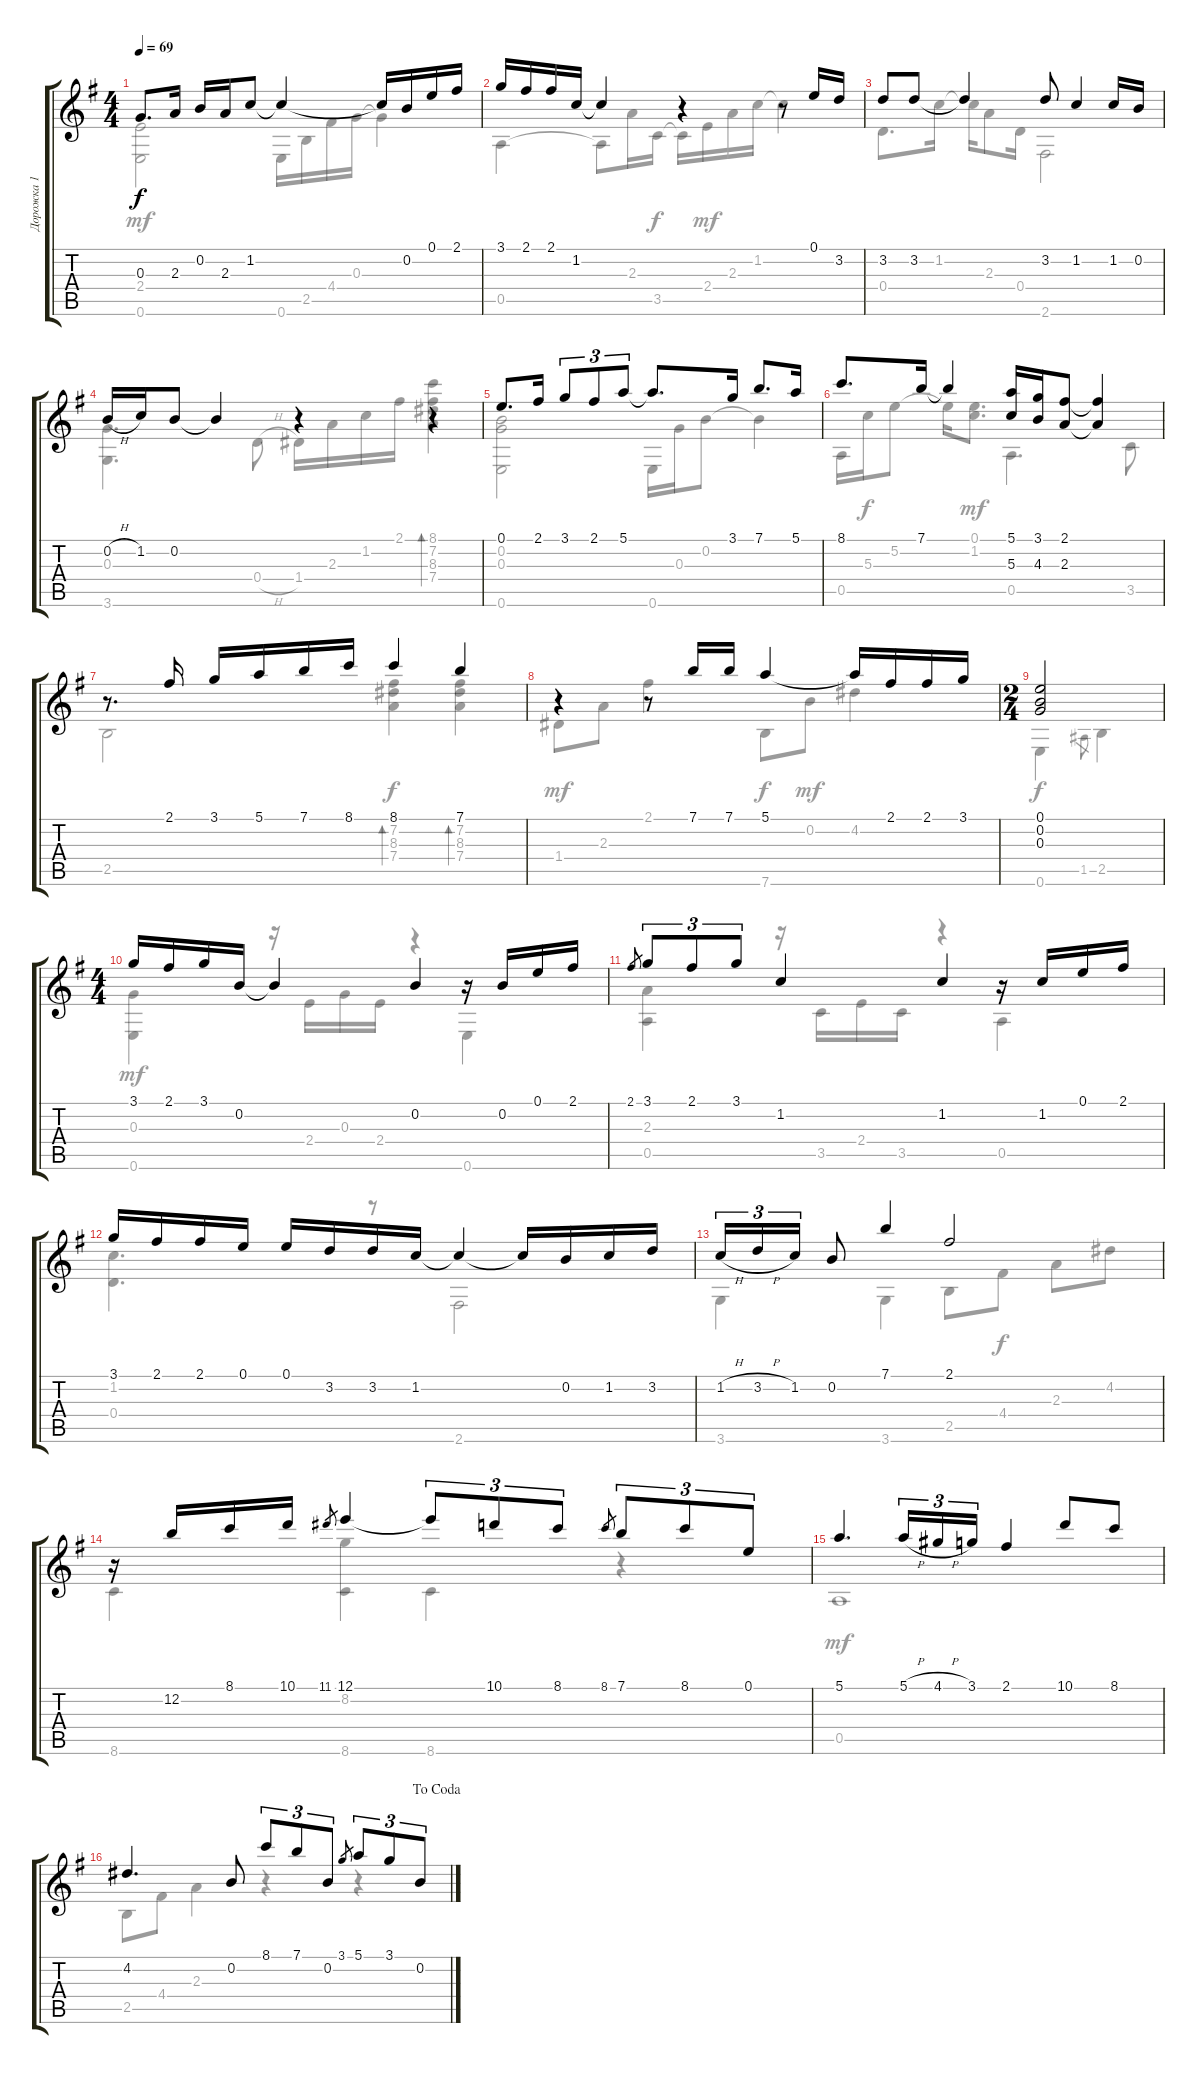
\track ("Дорожка 1" "Дорожка 1") {instrument acousticguitarnylon}
\staff {score tabs}
\tuning (E4 B3 G3 D3 A2 E2) {hide}
\voice
\ts (4 4)
\tempo 69
\clef g2
\ks g
0.3.8{d dy f} 2.3.16 0.2.16 2.3.16 1.2.8 1.2{t}.4 1.2{t}.16 0.2.16 0.1.16 2.1.16 |
3.1.16 2.1.16 2.1.16 1.2.16 1.2{t}.4 r.4 r.8 0.1.16 3.2.16 |
3.2.8 3.2.8 3.2{t}.4 3.2.8 1.2.4 1.2.16 0.2.16 |
0.2{h}.16 1.2.16 0.2.8 0.2{t}.4 r.4 r.4 |
0.1.8{d} 2.1.16 3.1.8{tu (3 2)} 2.1.8{tu (3 2)} 5.1.8{tu (3 2)} 5.1{t}.8{d} 3.1.16 7.1.8{d} 5.1.16 |
8.1.8{d} 7.1.16 7.1{t}.4 (5.1 5.3).16 (3.1 4.3).16 (2.1 2.3).8 (2.1{t} 2.3{t}).4 |
r.8{d} 2.1.16 3.1.16 5.1.16 7.1.16 8.1.16 8.1.4 7.1.4 |
r.4 r.8 7.1.16 7.1.16 5.1.4 5.1{t}.16 2.1.16 2.1.16 3.1.16 |
\ts (2 4)
(0.1 0.2 0.3).2 |
\ts (4 4)
3.1.16 2.1.16 3.1.16 0.2.16 0.2{t}.4 0.2.4 r.16 0.2.16 0.1.16 2.1.16 |
2.1.8{gr} 3.1.8{tu (3 2)} 2.1.8{tu (3 2)} 3.1.8{tu (3 2)} 1.2.4 1.2.4 r.16 1.2.16 0.1.16 2.1.16 |
3.1.16 2.1.16 2.1.16 0.1.16 0.1.16 3.2.16 3.2.16 1.2.16 1.2{t}.4 1.2{t}.16 0.2.16 1.2.16 3.2.16 |
1.2{h}.16{tu (3 2)} 3.2{h}.16{tu (3 2)} 1.2.16{tu (3 2)} 0.2.8 7.1.4 2.1.2 |
r.16 12.2.16 8.1.16 10.1.16 11.1.8{gr} 12.1.4 12.1{t}.8{tu (3 2)} 10.1.8{tu (3 2)} 8.1.8{tu (3 2)} 8.1.8{gr} 7.1.8{tu (3 2)} 8.1.8{tu (3 2)} 0.1.8{tu (3 2)} |
5.1.4{d} 5.1{h}.16{tu (3 2)} 4.1{h}.16{tu (3 2)} 3.1.16{tu (3 2)} 2.1.4 10.1.8 8.1.8 |
\jump dacoda
4.2.4{d} 0.2.8 8.1.8{tu (3 2)} 7.1.8{tu (3 2)} 0.2.8{tu (3 2)} 3.1.8{gr} 5.1.8{tu (3 2)} 3.1.8{tu (3 2)} 0.2.8{tu (3 2)}
\voice
\clef g2
\ottava regular
\simile none
\ks g
(2.4 0.6).2{dy mf} 0.6.16 2.5.16 4.4.16 0.3.16 0.3{t}.4 |
0.5.4 0.5{t}.8 2.3.16 3.5.16{dy f} 3.5{t}.16 2.4.16{dy mf} 2.3.16 1.2.16 1.2{t}.4 |
0.4.8{d} 1.2.16 1.2{t}.16 2.3.8 0.4.16 2.6.2 |
(0.3 3.6).4{d} 0.4{h}.8 1.4.16 2.3.16 1.2.16 2.1.16 (8.1 7.2 8.3 7.4).4{bd 120} |
(0.2 0.3 0.6).2 0.6.16 0.3.16 0.2.8 0.2{t}.4 |
0.5.16 5.3.16{dy f} 5.2.8 5.2{t}.16 (0.1 1.2).8{d dy mf} 0.5.4{d} 3.5.8 |
2.5.2 (7.2 8.3 7.4).4{bd 120 dy f} (7.2 8.3 7.4).4{bd 120} |
1.4.8{dy mf} 2.3.8 2.1.4 7.6.8{dy f} 0.2.8{dy mf} 4.2.4 |
0.6.4{dy f} 1.5.8{gr} 2.5.4 |
(0.3 0.6).4{dy mf} r.16 2.4.16 0.3.16 2.4.16 r.4 0.6.4 |
(2.3 0.5).4 r.16 3.5.16 2.4.16 3.5.16 r.4 0.5.4 |
(1.2 0.4).4{d} r.8 2.6.2 |
3.6.4 3.6.4 2.5.8 4.4.8{dy f} 2.3.8 4.2.8 |
8.6.4 (8.2 8.6).4 8.6.4 r.4 |
0.5.1{dy mf} |
2.5.8 4.4.8 2.3.4 r.4 r.4
